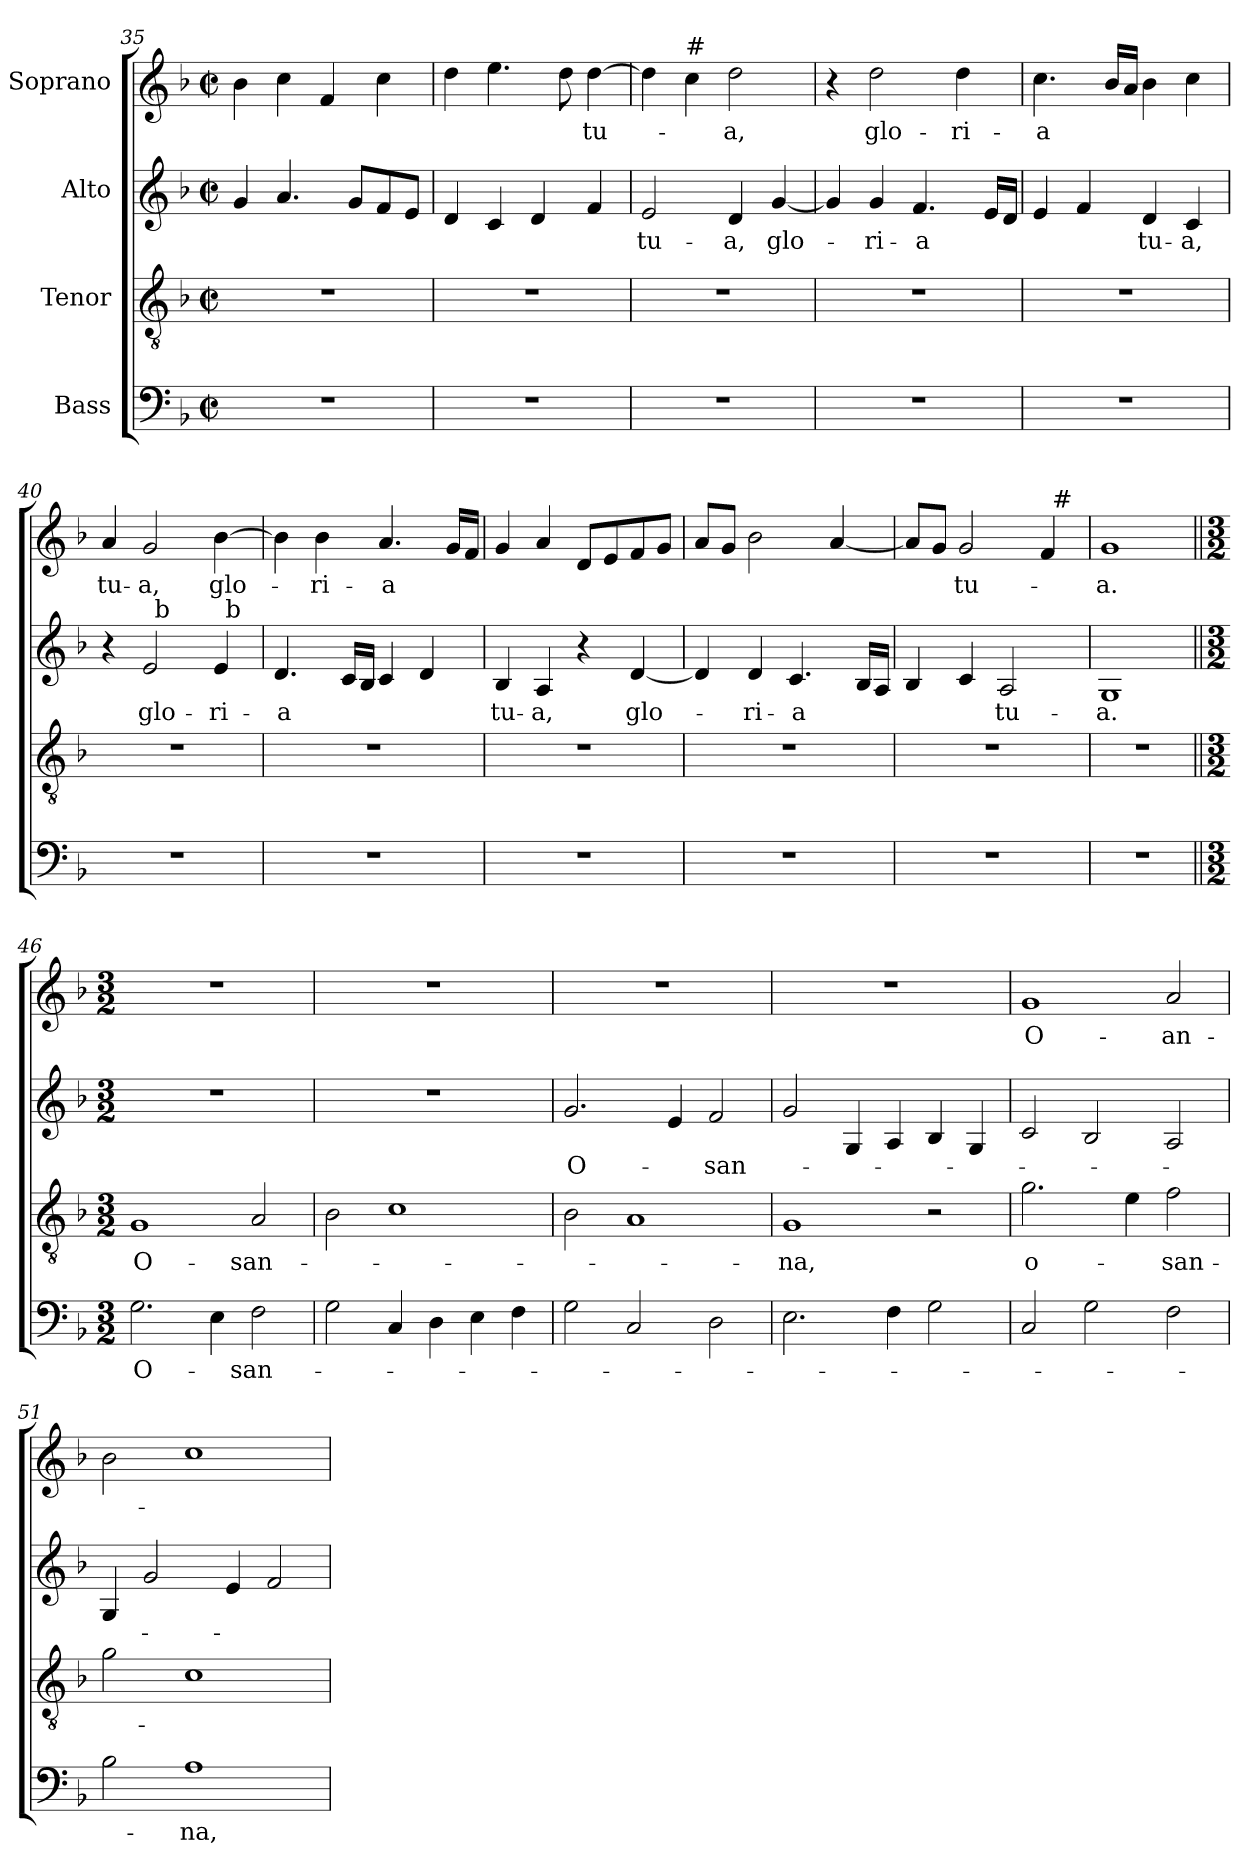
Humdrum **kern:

**kern	**text	**kern	**text	**kern	**text	**kern	**text
*part4	*part4	*part3	*part3	*part2	*part2	*part1	*part1
*staff4	*staff4	*staff3	*staff3	*staff2	*staff2	*staff1	*staff1
*I"Bass	*	*I"Tenor	*	*I"Alto	*	*I"Soprano	*
*clefF4	*	*clefGv2	*	*clefG2	*	*clefG2	*
*k[b-]	*	*k[b-]	*	*k[b-]	*	*k[b-]	*
*F:	*	*F:	*	*F:	*	*F:	*
*M2/2	*	*M2/2	*	*M2/2	*	*M2/2	*
*met(c|)	*	*met(c|)	*	*met(c|)	*	*met(c|)	*
=35	=35	=35	=35	=35	=35	=35	=35
1r	.	1r	.	4g/	.	4b-\	.
.	.	.	.	4.a/	.	4cc\	.
.	.	.	.	.	.	4f/	.
.	.	.	.	8g/L	.	.	.
.	.	.	.	8f/	.	4cc\	.
.	.	.	.	8e/J	.	.	.
=36	=36	=36	=36	=36	=36	=36	=36
1r	.	1r	.	4d/	.	4dd\	.
.	.	.	.	4c/	.	4.ee\	.
.	.	.	.	4d/	.	.	.
.	.	.	.	.	.	8dd\	.
.	.	.	.	4f/	.	[4dd\	tu-
=37	=37	=37	=37	=37	=37	=37	=37
1r	.	1r	.	2e/	tu-	4dd\]	.
!	!	!	!	!	!	!LO:TX:a:t=#	!
.	.	.	.	.	.	4cc\	.
.	.	.	.	4d/	-a,	2dd\	-a,
.	.	.	.	[4g/	glo-	.	.
=38	=38	=38	=38	=38	=38	=38	=38
1r	.	1r	.	4g/]	.	4r	.
.	.	.	.	4g/	-ri-	2dd\	glo-
.	.	.	.	4.f/	-a	.	.
.	.	.	.	.	.	4dd\	-ri-
.	.	.	.	16e/LL	.	.	.
.	.	.	.	16d/JJ	.	.	.
!!LO:LB:g=z
=39	=39	=39	=39	=39	=39	=39	=39
1r	.	1r	.	4e/	.	4.cc\	-a
.	.	.	.	4f/	.	.	.
.	.	.	.	.	.	16b-/LL	.
.	.	.	.	.	.	16a/JJ	.
.	.	.	.	4d/	tu-	4b-\	.
.	.	.	.	4c/	-a,	4cc\	.
=40	=40	=40	=40	=40	=40	=40	=40
*	*	*	*	*^	*	*	*
1r	.	1r	.	4r	4ryy	.	4a/	tu-
.	.	.	.	2e/	32ryy	glo-	2g/	-a,
!	!	!	!	!	!LO:TX:a:t=b	!	!	!
.	.	.	.	.	2ryy	.	.	.
.	.	.	.	4e/	.	-ri-	[4b-\	glo-
!	!	!	!	!	!LO:TX:a:t=b	!	!	!
.	.	.	.	.	8..ryy	.	.	.
*	*	*	*	*v	*v	*	*	*
=41	=41	=41	=41	=41	=41	=41	=41
1r	.	1r	.	4.d/	-a	4b-\]	.
.	.	.	.	.	.	4b-\	-ri-
.	.	.	.	16c/LL	.	.	.
.	.	.	.	16B-/JJ	.	.	.
.	.	.	.	4c/	.	4.a/	-a
.	.	.	.	4d/	.	.	.
.	.	.	.	.	.	16g/LL	.
.	.	.	.	.	.	16f/JJ	.
=42	=42	=42	=42	=42	=42	=42	=42
1r	.	1r	.	4B-/	tu-	4g/	.
.	.	.	.	4A/	-a,	4a/	.
.	.	.	.	4r	.	8d/L	.
.	.	.	.	.	.	8e/	.
.	.	.	.	[4d/	glo-	8f/	.
.	.	.	.	.	.	8g/J	.
=43	=43	=43	=43	=43	=43	=43	=43
1r	.	1r	.	4d/]	.	8a/L	.
.	.	.	.	.	.	8g/J	.
.	.	.	.	4d/	-ri-	2b-\	.
.	.	.	.	4.c/	-a	.	.
.	.	.	.	.	.	[4a/	.
.	.	.	.	16B-/LL	.	.	.
.	.	.	.	16A/JJ	.	.	.
=44	=44	=44	=44	=44	=44	=44	=44
*	*	*	*	*	*	*^	*
1r	.	1r	.	4B-/	.	8a/L]	2ryy	.
.	.	.	.	.	.	8g/J	.	.
.	.	.	.	4c/	.	2g/	.	tu-
.	.	.	.	2A/	tu-	.	4ryy	.
.	.	.	.	.	.	4f/	32ryy	.
!	!	!	!	!	!	!	!LO:TX:a:t=#	!
.	.	.	.	.	.	.	8..ryy	.
*	*	*	*	*	*	*v	*v	*
=45	=45	=45	=45	=45	=45	=45	=45
1r	.	1r	.	1G	-a.	1g	-a.
!!LO:LB:g=z
=46||	=46||	=46||	=46||	=46||	=46||	=46||	=46||
*M3/2	*	*M3/2	*	*M3/2	*	*M3/2	*
2.G\	-O-	1G	O-	1.r	.	1.r	.
4E\	.	.	.	.	.	.	.
2F\	-san-	2A/	-san-	.	.	.	.
=47	=47	=47	=47	=47	=47	=47	=47
2G\	.	2B-\	.	1.r	.	1.r	.
4C/	.	1c	.	.	.	.	.
4D\	.	.	.	.	.	.	.
4E\	.	.	.	.	.	.	.
4F\	.	.	.	.	.	.	.
=48	=48	=48	=48	=48	=48	=48	=48
2G\	.	2B-\	.	2.g/	O-	1.r	.
2C/	.	1A	.	.	.	.	.
.	.	.	.	4e/	.	.	.
2D\	.	.	.	2f/	-san-	.	.
=49	=49	=49	=49	=49	=49	=49	=49
2.E\	.	1G	-na,	2g/	.	1.r	.
.	.	.	.	4G/	.	.	.
4F\	.	.	.	4A/	.	.	.
2G\	.	2r	.	4B-/	.	.	.
.	.	.	.	4G/	.	.	.
=50	=50	=50	=50	=50	=50	=50	=50
2C/	.	2.g\	o-	2c/	.	1g	O-
2G\	.	.	.	2B-/	.	.	.
.	.	4e\	.	.	.	.	.
2F\	.	2f\	-san-	2A/	.	2a/	-an-
=51	=51	=51	=51	=51	=51	=51	=51
2B-\	.	2g\	.	4G/	.	2b-\	.
.	.	.	.	2g/	.	.	.
1A	-na,	1c	.	.	.	1cc	.
.	.	.	.	4e/	.	.	.
.	.	.	.	2f/	.	.	.
=	=	=	=	=	=	=	=
*-	*-	*-	*-	*-	*-	*-	*-
